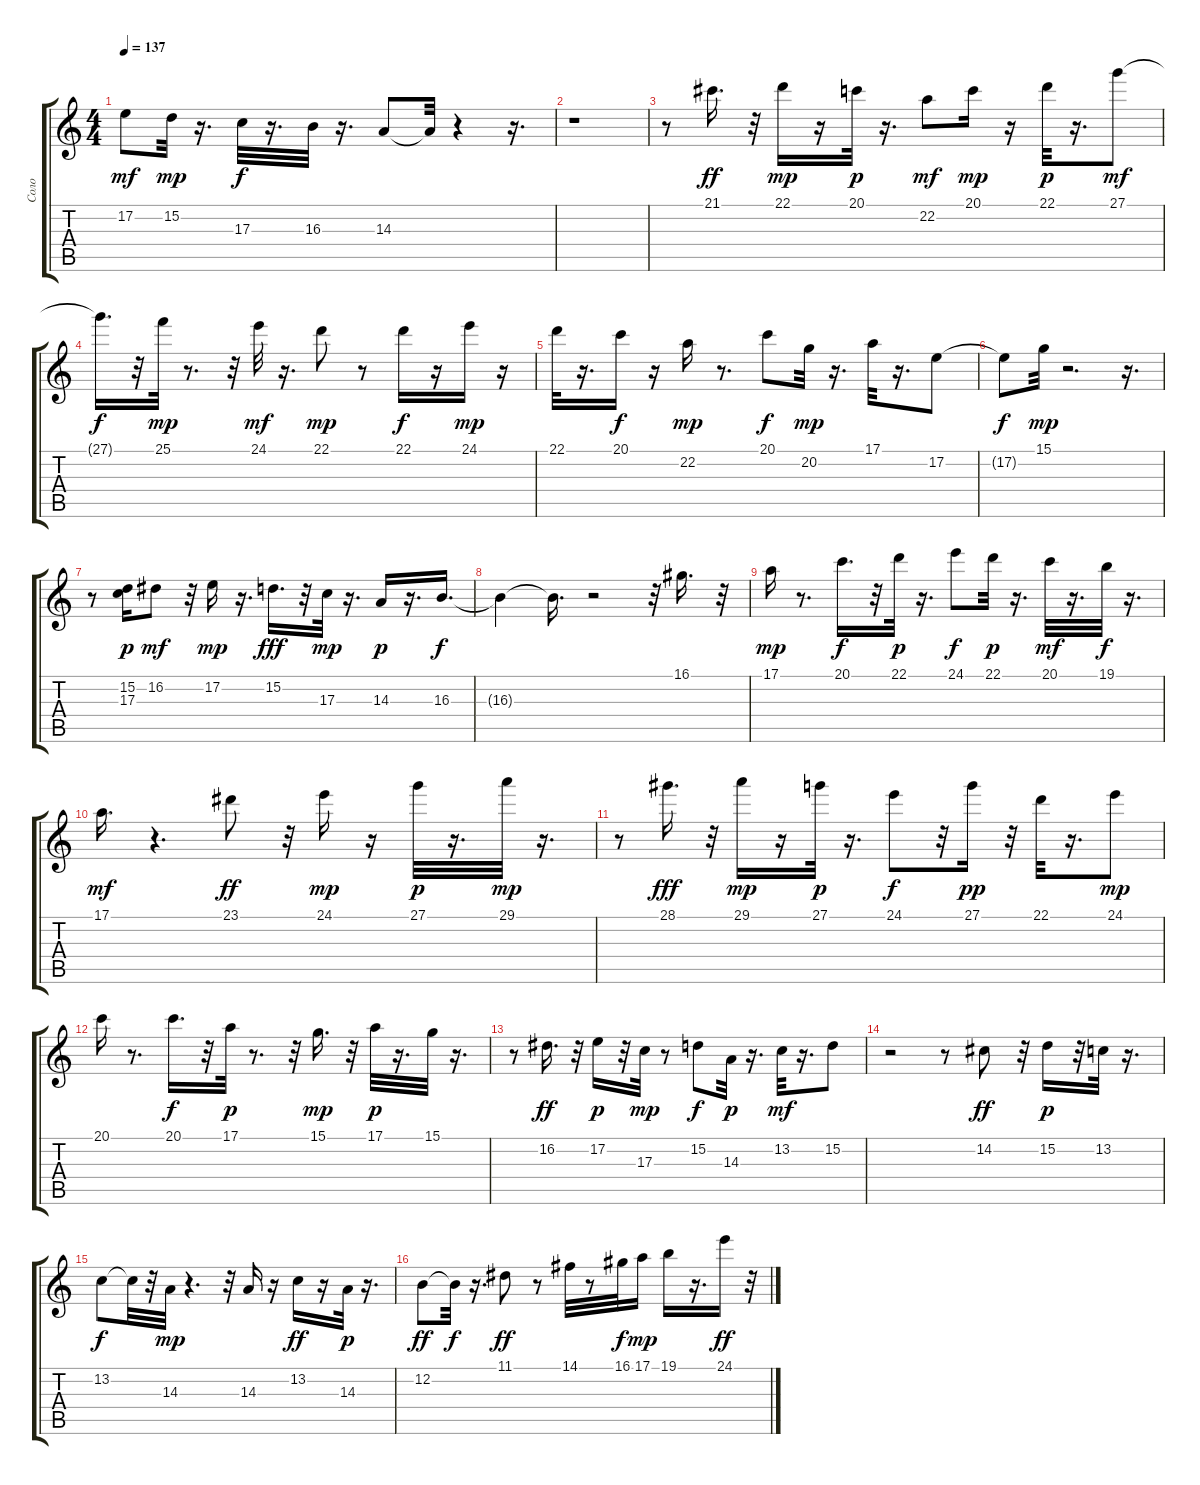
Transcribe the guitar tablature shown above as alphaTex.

\track ("Соло" "Соло") {instrument flute}
\staff {score tabs}
\tuning (E4 B3 G3 D3 A2 E2) {hide}
\ts (4 4)
\tempo 137
\clef g2
\ks c
17.2.8{dy mf} 15.2.32{dy mp} r.16{d} 17.3.32{dy f} r.16{d} 16.3.32 r.16{d} 14.3.8 14.3{t}.32 r.4 r.16{d} |
r.1 |
r.8 21.1.16{d dy ff} r.32 22.1.16{dy mp} r.16 20.1.32{dy p} r.16{d} 22.2.8{dy mf} 20.1.16{dy mp} r.16 22.1.32{dy p} r.16{d} 27.1.8{dy mf} |
27.1{t}.16{d dy f} r.32 25.1.32{dy mp} r.8{d} r.32 24.1.32{dy mf} r.16{d} 22.1.8{dy mp} r.8 22.1.16{dy f} r.16 24.1.16{dy mp} r.16 |
22.1.32 r.16{d} 20.1.16{dy f} r.16 22.2.16{dy mp} r.8{d} 20.1.8{dy f} 20.2.32{dy mp} r.16{d} 17.1.32 r.16{d} 17.2.8 |
17.2{t}.8{dy f} 15.1.32{dy mp} r.2{d} r.16{d} |
r.8 (15.2 17.3).16{dy p} 16.2.8{dy mf} r.32 17.2.16{dy mp} r.16{d} 15.2.16{d dy fff} r.32 17.3.32{dy mp} r.16{d} 14.3.16{dy p} r.16{d} 16.3.16{d dy f} |
16.3{t}.4 16.3{t}.16{d} r.2 r.32 16.1.16{d} r.32 |
17.1.16{dy mp} r.8{d} 20.1.16{d dy f} r.32 22.1.32{dy p} r.16{d} 24.1.8{dy f} 22.1.32{dy p} r.16{d} 20.1.32{dy mf} r.16{d} 19.1.32{dy f} r.16{d} |
17.1.16{d dy mf} r.4{d} 23.1.8{dy ff} r.32 24.1.16{dy mp} r.16 27.1.32{dy p} r.16{d} 29.1.32{dy mp} r.16{d} |
r.8 28.1.16{d dy fff} r.32 29.1.16{dy mp} r.16 27.1.32{dy p} r.16{d} 24.1.8{dy f} r.32 27.1.16{dy pp} r.32 22.1.32 r.16{d} 24.1.8{dy mp} |
20.1.16 r.8{d} 20.1.16{d dy f} r.32 17.1.32{dy p} r.8{d} r.32 15.1.16{d dy mp} r.32 17.1.32{dy p} r.16{d} 15.1.32 r.16{d} |
r.8 16.2.16{d dy ff} r.32 17.2.16{dy p} r.32 17.3.32{dy mp} r.8 15.2.8{dy f} 14.3.32{dy p} r.16{d} 13.2.32{dy mf} r.16{d} 15.2.8 |
r.2 r.8 14.2.8{dy ff} r.32 15.2.16{dy p} r.32 13.2.32 r.16{d} |
13.2.8{dy f} 13.2{t}.32 r.32 14.3.32{dy mp} r.4{d} r.32 14.3.16 r.16 13.2.16{dy ff} r.16 14.3.32{dy p} r.16{d} |
12.2.8{dy ff} 12.2{t}.32{dy f} r.16{d} 11.1.8{dy ff} r.8 14.1.32 r.8 16.1.32{dy f} 17.1.16{dy mp} 19.1.16 r.16{d} 24.1.16{dy ff} r.32
